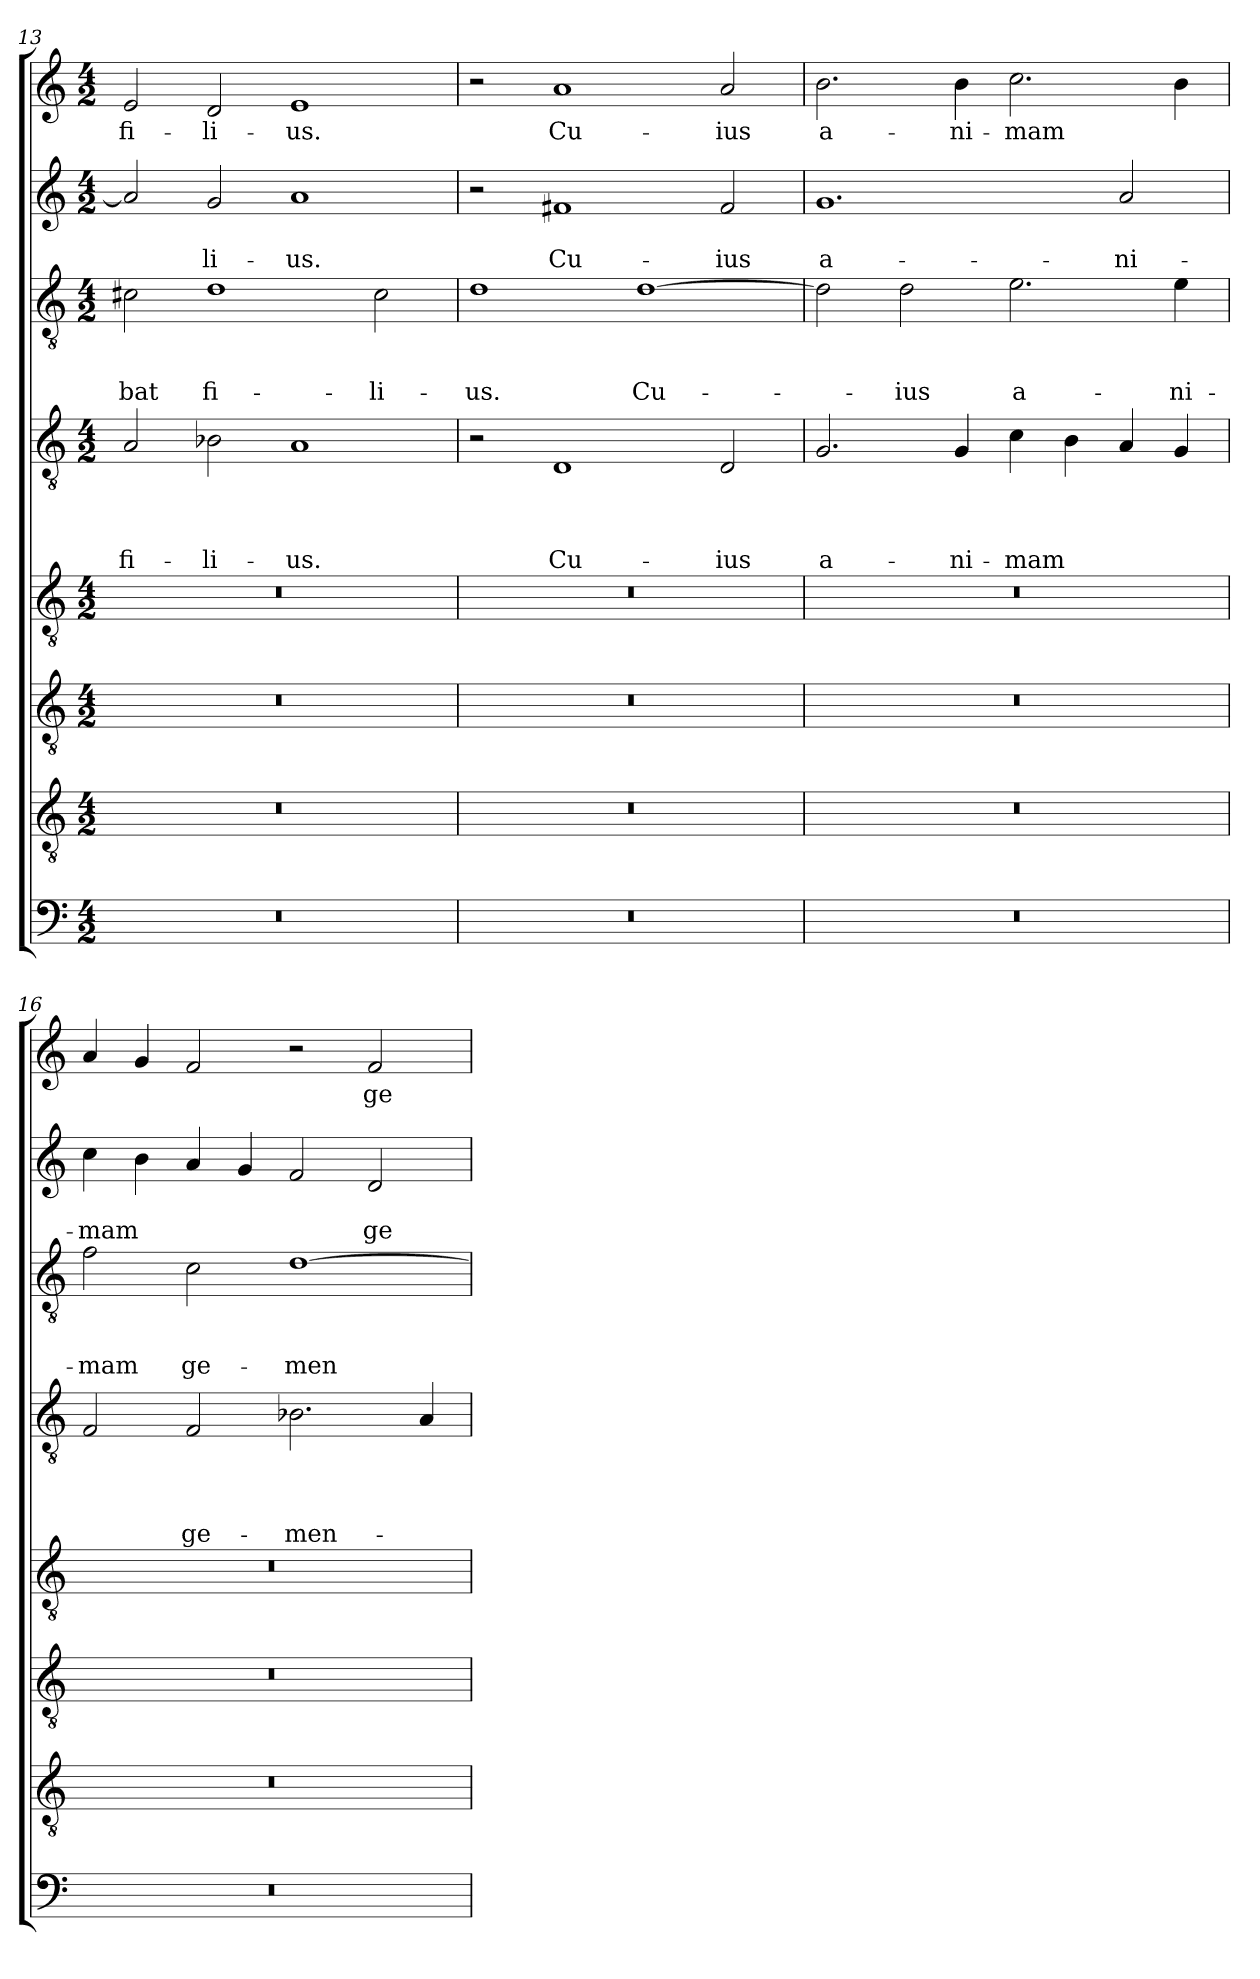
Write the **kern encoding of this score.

**kern	**kern	**kern	**kern	**kern	**text	**text	**text	**text	**kern	**text	**text	**text	**kern	**text	**text	**kern	**text
*part8	*part7	*part6	*part5	*part4	*part4	*part4	*part4	*part4	*part3	*part3	*part3	*part3	*part2	*part2	*part2	*part1	*part1
*staff8	*staff7	*staff6	*staff5	*staff4	*staff4	*staff4	*staff4	*staff4	*staff3	*staff3	*staff3	*staff3	*staff2	*staff2	*staff2	*staff1	*staff1
*clefF4	*clefGv2	*clefGv2	*clefGv2	*clefGv2	*	*	*	*	*clefGv2	*	*	*	*clefG2	*	*	*clefG2	*
*k[]	*k[]	*k[]	*k[]	*k[]	*	*	*	*	*k[]	*	*	*	*k[]	*	*	*k[]	*
*a:	*a:	*a:	*a:	*a:	*	*	*	*	*a:	*	*	*	*a:	*	*	*a:	*
*M4/2	*M4/2	*M4/2	*M4/2	*M4/2	*	*	*	*	*M4/2	*	*	*	*M4/2	*	*	*M4/2	*
=13	=13	=13	=13	=13	=13	=13	=13	=13	=13	=13	=13	=13	=13	=13	=13	=13	=13
!	!	!	!	!	!	!	!	!LO:LY:b	!	!	!	!LO:LY:b	!	!	!	!	!LO:LY:b
0r	0r	0r	0r	2A/	.	.	.	fi-	2c#X\	.	.	-bat	2a/]	.	.	2e/	fi-
!	!	!	!	!	!	!	!	!LO:LY:b	!	!	!	!LO:LY:b	!	!	!LO:LY:b	!	!LO:LY:b
.	.	.	.	2B-X\	.	.	.	-li-	1d	.	.	fi-	2g/	.	-li-	2d/	-li-
!	!	!	!	!	!	!	!	!LO:LY:b	!	!	!	!	!	!	!LO:LY:b	!	!LO:LY:b
.	.	.	.	1A	.	.	.	-us.	.	.	.	.	1a	.	-us.	1e	-us.
!	!	!	!	!	!	!	!	!	!	!	!	!LO:LY:b	!	!	!	!	!
.	.	.	.	.	.	.	.	.	2c#\	.	.	-li-	.	.	.	.	.
=14	=14	=14	=14	=14	=14	=14	=14	=14	=14	=14	=14	=14	=14	=14	=14	=14	=14
!	!	!	!	!	!	!	!	!	!	!	!	!LO:LY:b	!	!	!	!	!
0r	0r	0r	0r	2r	.	.	.	.	1d	.	.	-us.	2r	.	.	2r	.
!	!	!	!	!	!	!	!	!LO:LY:b	!	!	!	!	!	!	!LO:LY:b	!	!LO:LY:b
.	.	.	.	1D	.	.	.	Cu-	.	.	.	.	1f#X	.	Cu-	1a	Cu-
!	!	!	!	!	!	!	!	!	!	!	!	!LO:LY:b	!	!	!	!	!
.	.	.	.	.	.	.	.	.	[1d	.	.	Cu-	.	.	.	.	.
!	!	!	!	!	!	!	!	!LO:LY:b	!	!	!	!	!	!	!LO:LY:b	!	!LO:LY:b
.	.	.	.	2D/	.	.	.	-ius	.	.	.	.	2f#/	.	-ius	2a/	-ius
=15	=15	=15	=15	=15	=15	=15	=15	=15	=15	=15	=15	=15	=15	=15	=15	=15	=15
!	!	!	!	!	!	!	!	!LO:LY:b	!	!	!	!	!	!	!LO:LY:b	!	!LO:LY:b
0r	0r	0r	0r	2.G/	.	.	.	a-	2d\]	.	.	.	1.g	.	a-	2.b\	a-
!	!	!	!	!	!	!	!	!	!	!	!	!LO:LY:b	!	!	!	!	!
.	.	.	.	.	.	.	.	.	2d\	.	.	-ius	.	.	.	.	.
!	!	!	!	!	!	!	!	!LO:LY:b	!	!	!	!	!	!	!	!	!LO:LY:b
.	.	.	.	4G/	.	.	.	-ni-	.	.	.	.	.	.	.	4b\	-ni-
!	!	!	!	!	!	!	!	!LO:LY:b	!	!	!	!LO:LY:b	!	!	!	!	!LO:LY:b
.	.	.	.	4c\	.	.	.	-mam	2.e\	.	.	a-	.	.	.	2.cc\	-mam
.	.	.	.	4B\	.	.	.	.	.	.	.	.	.	.	.	.	.
!	!	!	!	!	!	!	!	!	!	!	!	!	!	!	!LO:LY:b	!	!
.	.	.	.	4A/	.	.	.	.	.	.	.	.	2a/	.	-ni-	.	.
!	!	!	!	!	!	!	!	!	!	!	!	!LO:LY:b	!	!	!	!	!
.	.	.	.	4G/	.	.	.	.	4e\	.	.	-ni-	.	.	.	4b\	.
!!LO:LB:g=z
=16	=16	=16	=16	=16	=16	=16	=16	=16	=16	=16	=16	=16	=16	=16	=16	=16	=16
!	!	!	!	!	!	!	!	!	!	!	!	!LO:LY:b	!	!	!LO:LY:b	!	!
0r	0r	0r	0r	2F/	.	.	.	.	2f\	.	.	-mam	4cc\	.	-mam	4a/	.
.	.	.	.	.	.	.	.	.	.	.	.	.	4b\	.	.	4g/	.
!	!	!	!	!	!	!	!	!LO:LY:b	!	!	!	!LO:LY:b	!	!	!	!	!
.	.	.	.	2F/	.	.	.	ge-	2c\	.	.	ge-	4a/	.	.	2f/	.
.	.	.	.	.	.	.	.	.	.	.	.	.	4g/	.	.	.	.
!	!	!	!	!	!	!	!	!LO:LY:b	!	!	!	!LO:LY:b	!	!	!	!	!
.	.	.	.	2.B-X\	.	.	.	-men-	[1d	.	.	-men-	2f/	.	.	2r	.
!	!	!	!	!	!	!	!	!	!	!	!	!	!	!	!LO:LY:b	!	!LO:LY:b
.	.	.	.	.	.	.	.	.	.	.	.	.	2d/	.	ge-	2f/	ge-
.	.	.	.	4A/	.	.	.	.	.	.	.	.	.	.	.	.	.
=	=	=	=	=	=	=	=	=	=	=	=	=	=	=	=	=	=
*-	*-	*-	*-	*-	*-	*-	*-	*-	*-	*-	*-	*-	*-	*-	*-	*-	*-
